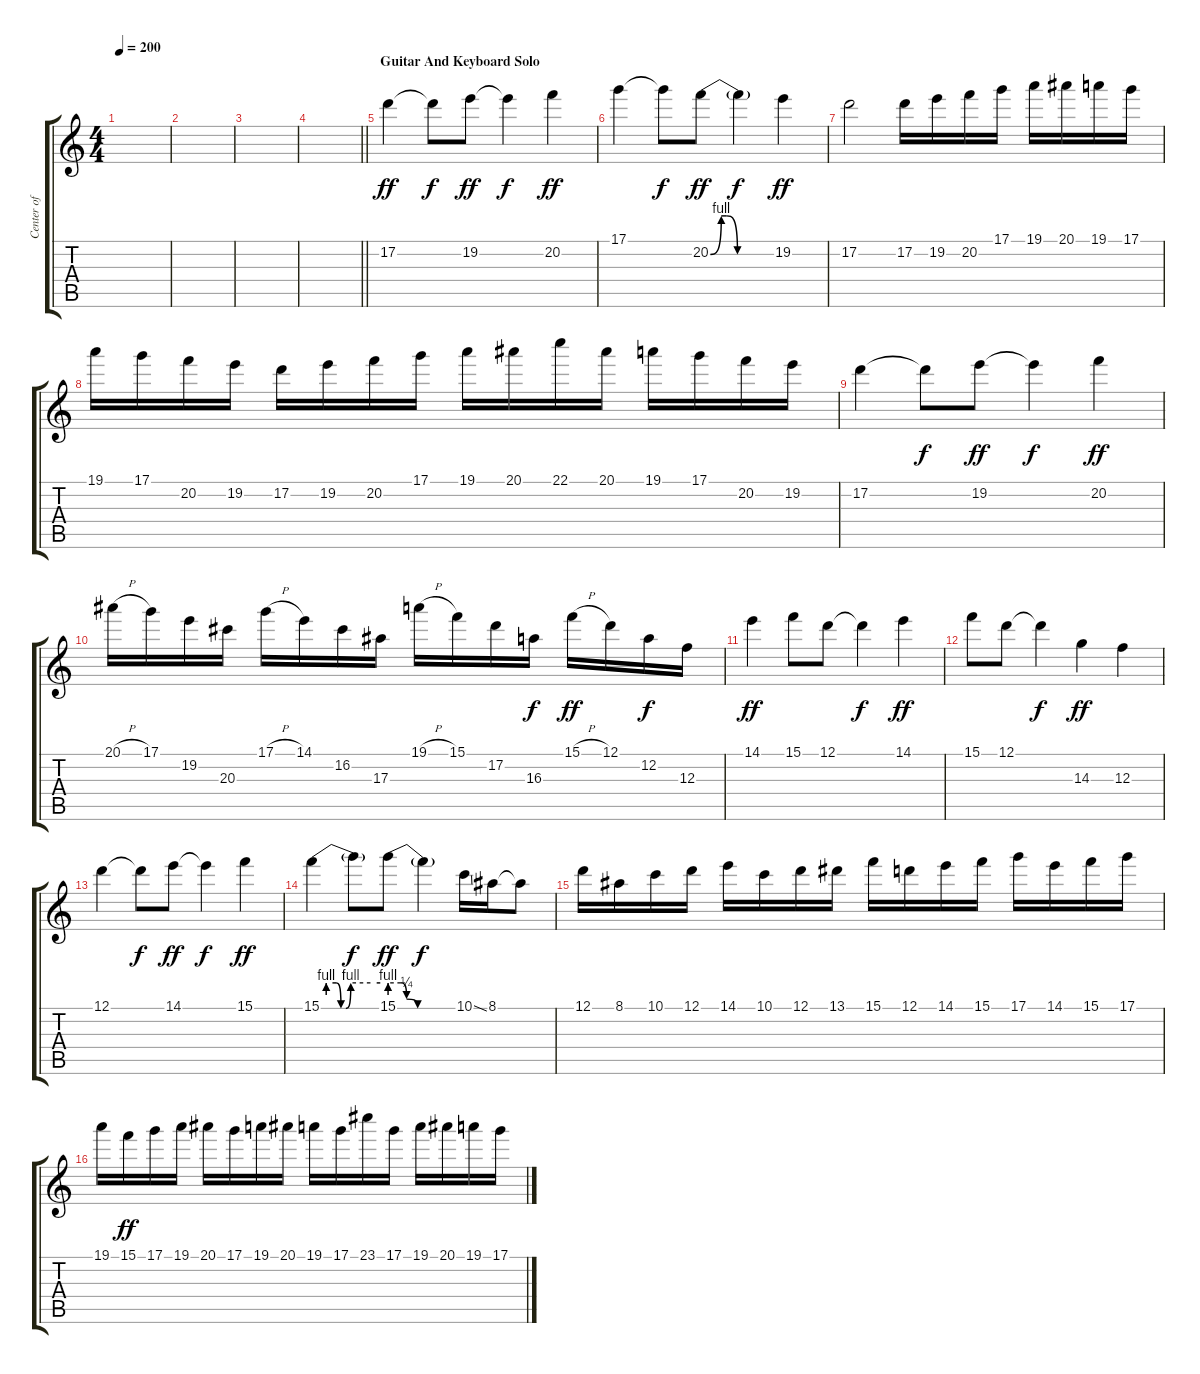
\track ("Center of 3" "Center of ") {instrument distortionguitar}
\staff {score tabs}
\tuning (D4 A3 F3 C3 G2 D2) {hide}
\ts (4 4)
\tempo 200
\clef g2
\ks c
|
|
|
\barLineRight lightlight
|
\section ("" "Guitar And Keyboard Solo")
17.2.4{dy ff} 17.2{t}.8{dy f} 19.2.8{dy ff} 19.2{t}.4{dy f} 20.2.4{dy ff} |
17.1.4 17.1{t}.8{dy f} 20.2{be (custom 0 0 10 4 15 4 25 0 60 0)}.8{dy ff} 20.2{t}.4{dy f} 19.2.4{dy ff} |
17.2.2 17.2.16 19.2.16 20.2.16 17.1.16 19.1.16 20.1.16 19.1.16 17.1.16 |
19.1.16 17.1.16 20.2.16 19.2.16 17.2.16 19.2.16 20.2.16 17.1.16 19.1.16 20.1.16 22.1.16 20.1.16 19.1.16 17.1.16 20.2.16 19.2.16 |
17.2.4 17.2{t}.8{dy f} 19.2.8{dy ff} 19.2{t}.4{dy f} 20.2.4{dy ff} |
20.1{h}.16 17.1.16 19.2.16 20.3.16 17.1{h}.16 14.1.16 16.2.16 17.3.16 19.1{h}.16 15.1.16 17.2.16 16.3.16{dy f} 15.1{h}.16{dy ff} 12.1.16 12.2.16{dy f} 12.3.16 |
14.1.4{dy ff} 15.1.8 12.1.8 12.1{t}.4{dy f} 14.1.4{dy ff} |
15.1.8 12.1.8 12.1{t}.4{dy f} 14.3.4{dy ff} 12.3.4 |
12.1.4 12.1{t}.8{dy f} 14.1.8{dy ff} 14.1{t}.4{dy f} 15.1.4{dy ff} |
15.1{be (custom 0 0 5 0 5 4 15 4 20 0 25 0 30 4 50 4 60 4)}.4 15.1{t}.8{dy f} 15.1{be (custom 0 4 10 4 15 1 25 0 60 0)}.8{dy ff} 15.1{t}.4{dy f} 10.1{ss}.16 8.1.16 8.1{t}.8 |
12.1.16 8.1.16 10.1.16 12.1.16 14.1.16 10.1.16 12.1.16 13.1.16 15.1.16 12.1.16 14.1.16 15.1.16 17.1.16 14.1.16 15.1.16 17.1.16 |
19.1.16 15.1.16{dy ff} 17.1.16 19.1.16 20.1.16 17.1.16 19.1.16 20.1.16 19.1.16 17.1.16 23.1.16 17.1.16 19.1.16 20.1.16 19.1.16 17.1.16
